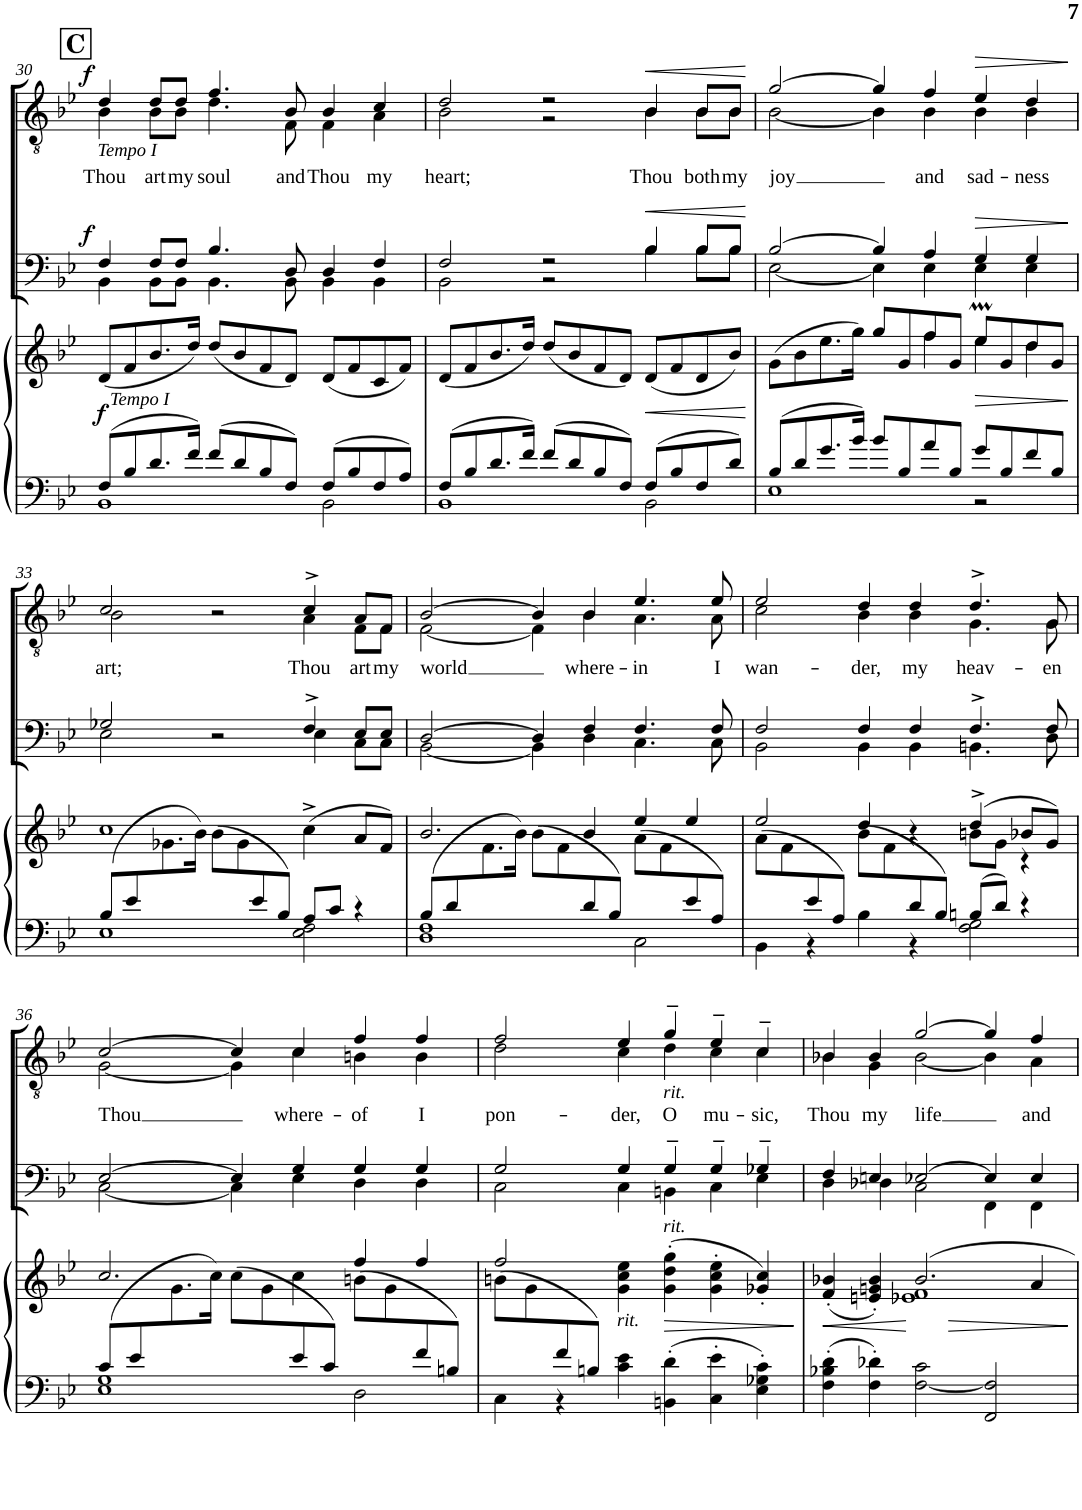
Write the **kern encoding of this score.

**kern	**kern	**dynam	**kern	**dynam	**kern	**text	**dynam
*part3	*part3	*part3	*part2	*part2	*part1	*part1	*part1
*staff4	*staff3	*staff3/4	*staff2	*staff2	*staff1	*staff1	*staff1
*I"Piano 5	*	*	*I"Piano 3	*	*I"Piano 1	*	*
*I'Pno	*	*	*I'Pno	*	*I'Pno	*	*
!!LO:PB:g=z
*clefF4	*clefG2	*	*clefF4	*	*clefGv2	*	*
*k[b-e-]	*k[b-e-]	*	*k[b-e-]	*	*k[b-e-]	*	*
*M3/2	*M3/2	*	*M3/2	*	*M3/2	*	*
!!LO:REH:place=s1:a:B:cj:fs=14:t=C
=30	=30	=30	=30	=30	=30	=30	=30
*^	*	*	*^	*	*	*	*
!	!	!	!	!	!	!	!LO:TX:b:i:t=Tempo I	!	!
!	!	!LO:TX:b:i:t=Tempo I	!	!	!	!	!	!	!
!	!	!	!LO:DY:b	!	!	!LO:DY:a	!	!LO:LY:b	!LO:DY:a
*	*	*	*	*	*	*	*^	*	*
8F/L	1BB-	(8d/L	f	4F/	4BB-\	f	4d/	4B-\	Thou	f
8B-/	.	8f/	.	.	.	.	.	.	.	.
!	!	!	!	!	!	!	!	!	!LO:LY:b	!
8.d/	.	8.b-/	.	8F/L	8BB-\L	.	8d/L	8B-\L	art	.
!	!	!	!	!	!	!	!	!	!LO:LY:b	!
.	.	.	.	8F/J	8BB-\J	.	8d/J	8B-\J	my	.
16f/Jk	.	16dd/Jk)	.	.	.	.	.	.	.	.
!	!	!	!	!	!	!	!	!	!LO:LY:b	!
8f/L	.	(8dd/L	.	4.B-/	4.BB-\	.	4.f/	4.d\	soul	.
8d/	.	8b-/	.	.	.	.	.	.	.	.
8B-/	.	8f/	.	.	.	.	.	.	.	.
!	!	!	!	!	!	!	!	!	!LO:LY:b	!
8F/J	.	8d/J)	.	8D/	8BB-\	.	8B-/	8F\	and	.
!	!	!	!	!	!	!	!	!	!LO:LY:b	!
8F/L	2BB-\	(8d/L	.	4D/	4BB-\	.	4B-/	4F\	Thou	.
8B-/	.	8f/	.	.	.	.	.	.	.	.
!	!	!	!	!	!	!	!	!	!LO:LY:b	!
8F/	.	8c/	.	4F/	4BB-\	.	4c/	4A\	my	.
8A/J	.	8f/J)	.	.	.	.	.	.	.	.
=31	=31	=31	=31	=31	=31	=31	=31	=31	=31	=31
!	!	!	!	!	!	!	!	!	!LO:LY:b	!
8F/L	1BB-	(8d/L	.	2F/	2BB-\	.	2d/	2B-\	heart;	.
8B-/	.	8f/	.	.	.	.	.	.	.	.
8.d/	.	8.b-/	.	.	.	.	.	.	.	.
16f/Jk	.	16dd/Jk)	.	.	.	.	.	.	.	.
8f/L	.	(8dd/L	.	2r	2r	.	2r	2r	.	.
8d/	.	8b-/	.	.	.	.	.	.	.	.
8B-/	.	8f/	.	.	.	.	.	.	.	.
8F/J	.	8d/J)	.	.	.	.	.	.	.	.
!	!	!	!LO:HP:b	!	!	!LO:HP:b	!	!	!LO:LY:b	!LO:HP:b
8F/L	2BB-\	(8d/L	<	4B-/	4B-\	<	4B-/	4B-\	Thou	<
8B-/	.	8f/	.	.	.	.	.	.	.	.
!	!	!	!	!	!	!	!	!	!LO:LY:b	!
8F/	.	8d/	.	8B-/L	8B-\L	.	8B-/L	8B-\L	both	.
!	!	!	!	!	!	!	!	!	!LO:LY:b	!
8d/J	.	8b-/J)	.	8B-/J	8B-\J	.	8B-/J	8B-\J	my	.
*	*	*	*	*v	*v	*	*	*	*	*
*v	*v	*	*	*	*	*v	*v	*	*
.	.	[	.	[	.	.	[
=32	=32	=32	=32	=32	=32	=32	=32
*^	*^	*	*^	*	*	*	*
!	!	!	!	!	!	!	!	!	!LO:LY:b	!
*	*	*	*	*	*	*	*	*^	*	*
8B-/L	1E-	(8g\L	2.ryy	.	[2B-/	[2E-\	.	[2g/	[2B-\	joy	.
8d/	.	8b-\	.	.	.	.	.	.	.	.	.
8.g/	.	8.ee-\	.	.	.	.	.	.	.	.	.
16b-/Jk	.	16gg\Jk)	.	.	.	.	.	.	.	.	.
8b-/L	.	8gg/L	.	.	4B-/]	4E-\]	.	4g/]	4B-\]	.	.
8B-/	.	8g/	.	.	.	.	.	.	.	.	.
!	!	!	!	!	!	!	!	!	!	!LO:LY:b	!
8a/	.	8ff/	4ff\	.	4A/	4E-\	.	4f/	4B-\	and	.
8B-/J	.	8g/J	.	.	.	.	.	.	.	.	.
!	!	!	!	!LO:HP:b	!	!	!LO:HP:b	!	!	!LO:LY:b	!LO:HP:b
8g/L	2r	8ee-M/L	4ee-\	>	4G/	4E-\	>	4e-/	4B-\	sad-	>
8B-/	.	8g/	.	.	.	.	.	.	.	.	.
!	!	!	!	!	!	!	!	!	!	!LO:LY:b	!
8f/	.	8dd/	4dd\	.	4G/	4E-\	.	4d/	4B-\	-ness	.
8B-/J	.	8g/J	.	.	.	.	.	.	.	.	.
*v	*v	*	*	*	*v	*v	*	*v	*v	*	*
*	*v	*v	*	*	*	*	*	*
.	.	]	.	]	.	.	]
!!LO:LB:g=z
=33	=33	=33	=33	=33	=33	=33	=33
*^	*^	*	*^	*	*	*	*
!	!	!	!	!	!	!	!	!	!LO:LY:b	!
*	*	*	*	*	*	*	*	*^	*	*
(8B-/L	1E-	1cc	4ryy	.	2G-X/	2E-\	.	2c/	2B-\	art;	.
8e-/	.	.	.	.	.	.	.	.	.	.	.
2ryy	.	.	8.g-X\	.	.	.	.	.	.	.	.
.	.	.	16b-\Jk)	.	.	.	.	.	.	.	.
.	.	.	(8b-\L	.	2r	2ryy	.	2r	2ryy	.	.
.	.	.	8g-\	.	.	.	.	.	.	.	.
8e-/	.	.	2.ryy	.	.	.	.	.	.	.	.
8B-/J)	.	.	.	.	.	.	.	.	.	.	.
!	!	!	!	!	!	!	!	!	!	!LO:LY:b	!
8A/L	2E-\ 2F\	(4cc^\	.	.	4F^/	4E-\	.	4c^/	4A\	Thou	.
8c/J	.	.	.	.	.	.	.	.	.	.	.
!	!	!	!	!	!	!	!	!	!	!LO:LY:b	!
4r	.	8a/L	.	.	8E-/L	8C\L	.	8A/L	8F\L	art	.
!	!	!	!	!	!	!	!	!	!	!LO:LY:b	!
.	.	8f/J)	.	.	8E-/J	8C\J	.	8F/J	8F\J	my	.
=34	=34	=34	=34	=34	=34	=34	=34	=34	=34	=34	=34
!	!	!	!	!	!	!	!	!	!	!LO:LY:b	!
(8B-/L	1D 1F	2.b-/	4ryy	.	[2D/	[2BB-\	.	[2B-/	[2F\	world	.
8d/	.	.	.	.	.	.	.	.	.	.	.
2ryy	.	.	8.f\	.	.	.	.	.	.	.	.
.	.	.	16b-\Jk)	.	.	.	.	.	.	.	.
.	.	.	(8b-\L	.	4D/]	4BB-\]	.	4B-/]	4F\]	.	.
.	.	.	8f\	.	.	.	.	.	.	.	.
!	!	!	!	!	!	!	!	!	!	!LO:LY:b	!
8d/	.	4b-/	4ryy	.	4F/	4D\	.	4B-/	4B-\	where-	.
8B-/J)	.	.	.	.	.	.	.	.	.	.	.
!	!	!	!	!	!	!	!	!	!	!LO:LY:b	!
4ryy	2C\	4ee-/	(8a\L	.	4.F/	4.C\	.	4.e-/	4.A\	-in	.
.	.	.	8f\	.	.	.	.	.	.	.	.
8e-/	.	4ee-/	4ryy	.	.	.	.	.	.	.	.
!	!	!	!	!	!	!	!	!	!	!LO:LY:b	!
8A/J)	.	.	.	.	8F/	8C\	.	8e-/	8A\	I	.
=35	=35	=35	=35	=35	=35	=35	=35	=35	=35	=35	=35
*	*	*	*^	*	*	*	*	*	*	*	*
!	!	!	!	!	!	!	!	!	!	!	!LO:LY:b	!
4ryy	4BB-\	2ee-/	1ryy	(8a\L	.	2F/	2BB-\	.	2e-/	2c\	wan-	.
.	.	.	.	8f\	.	.	.	.	.	.	.	.
8e-/	4r	.	.	4ryy	.	.	.	.	.	.	.	.
8A/J)	.	.	.	.	.	.	.	.	.	.	.	.
!	!	!	!	!	!	!	!	!	!	!	!LO:LY:b	!
4ryy	4B-\	4dd/	.	(8b-\L	.	4F/	4BB-\	.	4d/	4B-\	-der,	.
.	.	.	.	8f\	.	.	.	.	.	.	.	.
!	!	!	!	!	!	!	!	!	!	!	!LO:LY:b	!
8d/	4r	4r	.	2.ryy	.	4F/	4BB-\	.	4d/	4B-\	my	.
8B-/J)	.	.	.	.	.	.	.	.	.	.	.	.
!	!	!	!	!	!	!	!	!	!	!	!LO:LY:b	!
8Bn/L	2F\ 2G\	(>4dd^/	8bn\L	.	.	4.F^/	4.BBn\	.	4.d^/	4.G\	heav-	.
8d/J	.	.	8g\J	.	.	.	.	.	.	.	.	.
4r	.	8b-X/L	4r	.	.	.	.	.	.	.	.	.
!	!	!	!	!	!	!	!	!	!	!	!LO:LY:b	!
.	.	8g/J)	.	.	.	8F/	8D\	.	8G/	8G\	-en	.
*	*	*	*v	*v	*	*	*	*	*	*	*	*
!!LO:LB:g=z	!!
=36	=36	=36	=36	=36	=36	=36	=36	=36	=36	=36	=36
!	!	!	!	!	!	!	!	!	!	!LO:LY:b	!
(8c/L	1E- 1G	2.cc/	4ryy	.	[2E-/	[2C\	.	[2c/	[2G\	Thou	.
8e-/	.	.	.	.	.	.	.	.	.	.	.
2ryy	.	.	8.g\	.	.	.	.	.	.	.	.
.	.	.	16cc\Jk)	.	.	.	.	.	.	.	.
.	.	.	(8cc\L	.	4E-/]	4C\]	.	4c/]	4G\]	.	.
.	.	.	8g\	.	.	.	.	.	.	.	.
!	!	!	!	!	!	!	!	!	!	!LO:LY:b	!
8e-/	.	4cc\	4ryy	.	4G/	4E-\	.	4c/	4c\	where-	.
8c/J)	.	.	.	.	.	.	.	.	.	.	.
!	!	!	!	!	!	!	!	!	!	!LO:LY:b	!
4ryy	2D\	4ff/	(8bn\L	.	4G/	4D\	.	4f/	4Bn\	-of	.
.	.	.	8g\	.	.	.	.	.	.	.	.
!	!	!	!	!	!	!	!	!	!	!LO:LY:b	!
8f/	.	4ff/	4ryy	.	4G/	4D\	.	4f/	4B\	I	.
8Bn/J)	.	.	.	.	.	.	.	.	.	.	.
=37	=37	=37	=37	=37	=37	=37	=37	=37	=37	=37	=37
!	!	!	!	!	!	!	!	!	!	!LO:LY:b	!
4ryy	4C\	2ff/	(8bn\L	.	2G/	2C\	.	2f/	2d\	pon-	.
.	.	.	8g\	.	.	.	.	.	.	.	.
8f/	4r	.	1ryy	.	.	.	.	.	.	.	.
8Bn/J)	.	.	.	.	.	.	.	.	.	.	.
!	!	!LO:TX:b:i:t=rit.	!	!	!	!	!	!	!	!	!
!	!	!	!	!	!	!	!	!	!	!LO:LY:b	!
4c\ 4e-\	1ryy	4g\ 4cc\ 4ee-\	.	.	4G/	4C\	.	4e-/	4c\	-der,	.
!	!	!	!	!	!	!	!	!LO:TX:b:i:t=rit.	!	!	!
!	!	!	!	!	!LO:TX:b:i:t=rit.	!	!	!	!	!	!
!	!	!	!	!LO:HP:b	!	!	!	!	!	!LO:LY:b	!
4BBn\' 4d\'	.	(4g\' 4dd\' 4gg\'	.	>	4G~/	4BBn\	.	4g~/	4d\	O	.
!	!	!	!	!	!	!	!	!	!	!LO:LY:b	!
4C\' 4e-\'	.	4g\' 4cc\' 4ee-\'	.	.	4G~/	4C\	.	4e-~/	4c\	mu-	.
!	!	!	!	!	!	!	!	!	!	!LO:LY:b	!
4E-\' 4G-X\' 4c\'	.	4g-X/' 4cc/')	4ryy	.	4G-X~/	4E-\	.	4c~/	4c\	-sic,	.
*v	*v	*	*	*	*v	*v	*	*v	*v	*	*
*	*v	*v	*	*	*	*	*	*
.	.	]	.	.	.	.	.
=38	=38	=38	=38	=38	=38	=38	=38
!	!	!LO:HP:b	!	!	!	!LO:LY:b	!
*	*^	*	*^	*	*^	*	*
4F\' 4B-X\' 4d\'	(4f/' 4b-X/'	2ryy	<	4F/	4D\	.	4B-/	4B-X\	Thou	.
!	!	!	!	!	!	!	!	!	!LO:LY:b	!
4F\' 4d-X\'	4en/' 4gn/' 4b-/')	.	.	4En/	4D-X\	.	4B-/	4G\	my	.
!	!	!	!LO:HP:n=1:b	!	!	!	!	!	!LO:LY:b	!
[2F\ 2c\	2.b-/	1e-X 1f	[ >	[2E-X/	2C\	.	[2g/	[2B-\	life	.
2FF/ 2F/]	.	.	.	4E-/]	4FF\	.	4g/]	4B-\]	.	.
!	!	!	!	!	!	!	!	!	!LO:LY:b	!
.	4a/	.	.	4E-/	4FF\	.	4f/	4A\	and	.
*	*v	*v	*	*	*	*	*v	*v	*	*
*	*	*	*v	*v	*	*	*	*
.	.	]	.	.	.	.	.
=	=	=	=	=	=	=	=
*-	*-	*-	*-	*-	*-	*-	*-
